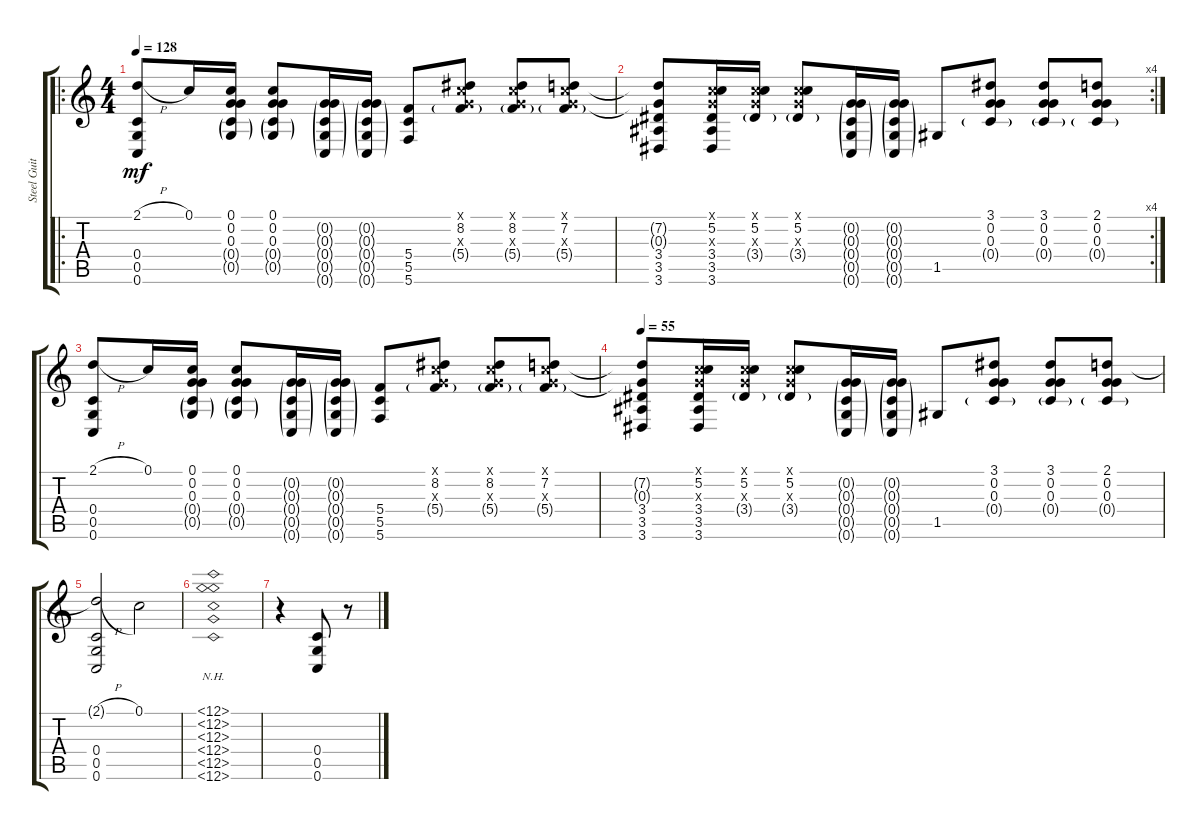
\track ("Steel Guitar" "Steel Guit") {instrument acousticguitarsteel}
\staff {score tabs}
\tuning (C4 G3 G3 C3 G2 C2) {hide}
\ro
\ts (4 4)
\tempo 128
\clef g2
\ks c
(2.1{h t} 0.4 0.5 0.6).8{dy mf} 0.1.16 (0.1 0.2 0.3 0.4{g} 0.5{g}).16 (0.1 0.2 0.3 0.4{g} 0.5{g}).8 (0.2{g} 0.3{g} 0.4{g} 0.5{g} 0.6{g}).16 (0.2{g} 0.3{g} 0.4{g} 0.5{g} 0.6{g}).16 (5.4 5.5 5.6).8 (0.1{x} 8.2 0.3{x} 5.4{g}).8 (0.1{x} 8.2 0.3{x} 5.4{g}).8 (0.1{x} 7.2 0.3{x} 5.4{g}).8 |
\rc 4
(7.2{t} 0.3{t} 3.4 3.5 3.6).8 (0.1{x} 5.2 0.3{x} 3.4 3.5 3.6).16 (0.1{x} 5.2 0.3{x} 3.4{g}).16 (0.1{x} 5.2 0.3{x} 3.4{g}).8 (0.2{g} 0.3{g} 0.4{g} 0.5{g} 0.6{g}).16 (0.2{g} 0.3{g} 0.4{g} 0.5{g} 0.6{g}).16 1.5.8 (3.1 0.2 0.3 0.4{g}).8 (3.1 0.2 0.3 0.4{g}).8 (2.1 0.2 0.3 0.4{g}).8 |
(2.1{h} 0.4 0.5 0.6).8 0.1.16 (0.1 0.2 0.3 0.4{g} 0.5{g}).16 (0.1 0.2 0.3 0.4{g} 0.5{g}).8 (0.2{g} 0.3{g} 0.4{g} 0.5{g} 0.6{g}).16 (0.2{g} 0.3{g} 0.4{g} 0.5{g} 0.6{g}).16 (5.4 5.5 5.6).8 (0.1{x} 8.2 0.3{x} 5.4{g}).8 (0.1{x} 8.2 0.3{x} 5.4{g}).8 (0.1{x} 7.2 0.3{x} 5.4{g}).8 |
\tempo 55
(7.2{t} 0.3{t} 3.4 3.5 3.6).8 (0.1{x} 5.2 0.3{x} 3.4 3.5 3.6).16 (0.1{x} 5.2 0.3{x} 3.4{g}).16 (0.1{x} 5.2 0.3{x} 3.4{g}).8 (0.2{g} 0.3{g} 0.4{g} 0.5{g} 0.6{g}).16 (0.2{g} 0.3{g} 0.4{g} 0.5{g} 0.6{g}).16 1.5.8 (3.1 0.2 0.3 0.4{g}).8 (3.1 0.2 0.3 0.4{g}).8 (2.1 0.2 0.3 0.4{g}).8 |
(2.1{h t} 0.4 0.5 0.6).2 0.1.2 |
(12.1{nh} 12.2{nh} 12.3{nh} 12.4{nh} 12.5{nh} 12.6{nh}).1 |
r.4 (0.4 0.5 0.6).8 r.8
